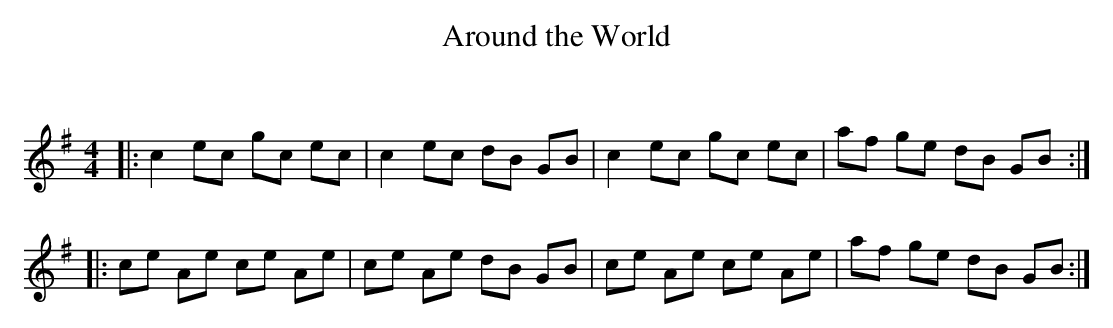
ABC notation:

X:1
T: Around the World
C:
Q:232
K:G
M:4/4
L:1/8
|:c2ec gc ec|c2ec dB GB|c2ec gc ec|af ge dB GB:|
|:ce Ae ce Ae|ce Ae dB GB|ce Ae ce Ae|af ge dB GB:|
